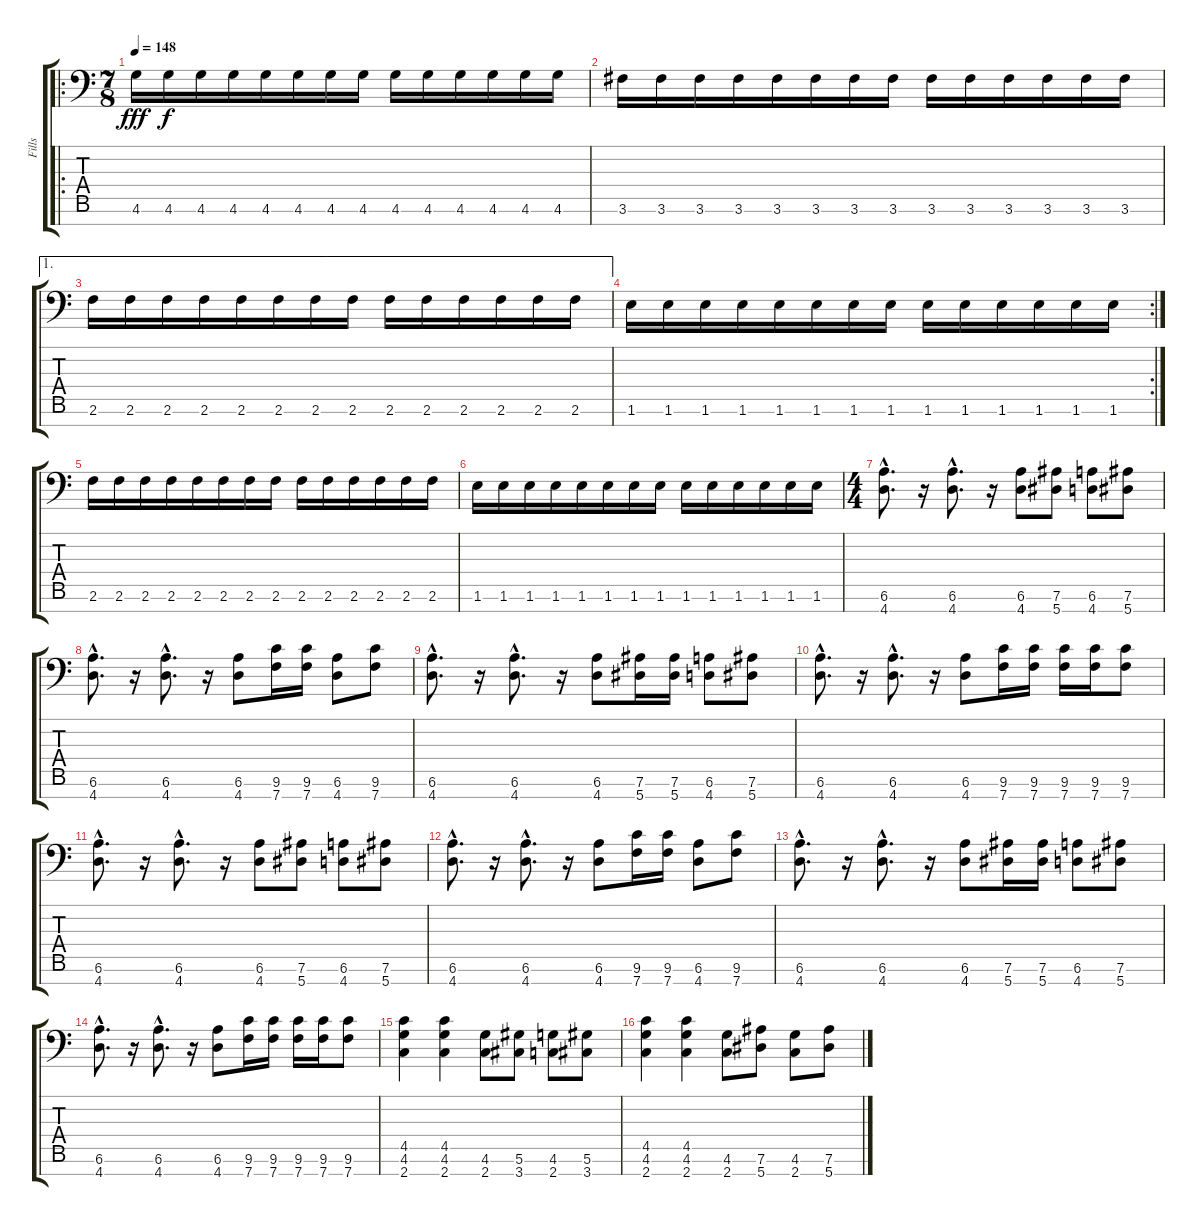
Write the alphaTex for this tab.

\track ("Fills" "Fills") {instrument distortionguitar}
\staff {score tabs}
\tuning (Eb4 Bb3 Gb3 Db3 Ab2 Eb2 Bb1) {hide}
\ro
\ts (7 8)
\tempo 148
\clef f4
\ks c
4.6.16{dy fff instrument distortionguitar} 4.6.16{dy f} 4.6.16 4.6.16 4.6.16 4.6.16 4.6.16 4.6.16 4.6.16 4.6.16 4.6.16 4.6.16 4.6.16 4.6.16 |
3.6.16 3.6.16 3.6.16 3.6.16 3.6.16 3.6.16 3.6.16 3.6.16 3.6.16 3.6.16 3.6.16 3.6.16 3.6.16 3.6.16 |
\ae 1
2.6.16 2.6.16 2.6.16 2.6.16 2.6.16 2.6.16 2.6.16 2.6.16 2.6.16 2.6.16 2.6.16 2.6.16 2.6.16 2.6.16 |
\rc 2
1.6.16 1.6.16 1.6.16 1.6.16 1.6.16 1.6.16 1.6.16 1.6.16 1.6.16 1.6.16 1.6.16 1.6.16 1.6.16 1.6.16 |
2.6.16 2.6.16 2.6.16 2.6.16 2.6.16 2.6.16 2.6.16 2.6.16 2.6.16 2.6.16 2.6.16 2.6.16 2.6.16 2.6.16 |
1.6.16 1.6.16 1.6.16 1.6.16 1.6.16 1.6.16 1.6.16 1.6.16 1.6.16 1.6.16 1.6.16 1.6.16 1.6.16 1.6.16 |
\ts (4 4)
(6.6{hac} 4.7{hac}).8{d} r.16 (6.6{hac} 4.7{hac}).8{d} r.16 (6.6 4.7).8 (7.6 5.7).8 (6.6 4.7).8 (7.6 5.7).8 |
(6.6{hac} 4.7{hac}).8{d} r.16 (6.6{hac} 4.7{hac}).8{d} r.16 (6.6 4.7).8 (9.6 7.7).16 (9.6 7.7).16 (6.6 4.7).8 (9.6 7.7).8 |
(6.6{hac} 4.7{hac}).8{d} r.16 (6.6{hac} 4.7{hac}).8{d} r.16 (6.6 4.7).8 (7.6 5.7).16 (7.6 5.7).16 (6.6 4.7).8 (7.6 5.7).8 |
(6.6{hac} 4.7{hac}).8{d} r.16 (6.6{hac} 4.7{hac}).8{d} r.16 (6.6 4.7).8 (9.6 7.7).16 (9.6 7.7).16 (9.6 7.7).16 (9.6 7.7).16 (9.6 7.7).8 |
(6.6{hac} 4.7{hac}).8{d} r.16 (6.6{hac} 4.7{hac}).8{d} r.16 (6.6 4.7).8 (7.6 5.7).8 (6.6 4.7).8 (7.6 5.7).8 |
(6.6{hac} 4.7{hac}).8{d} r.16 (6.6{hac} 4.7{hac}).8{d} r.16 (6.6 4.7).8 (9.6 7.7).16 (9.6 7.7).16 (6.6 4.7).8 (9.6 7.7).8 |
(6.6{hac} 4.7{hac}).8{d} r.16 (6.6{hac} 4.7{hac}).8{d} r.16 (6.6 4.7).8 (7.6 5.7).16 (7.6 5.7).16 (6.6 4.7).8 (7.6 5.7).8 |
(6.6{hac} 4.7{hac}).8{d} r.16 (6.6{hac} 4.7{hac}).8{d} r.16 (6.6 4.7).8 (9.6 7.7).16 (9.6 7.7).16 (9.6 7.7).16 (9.6 7.7).16 (9.6 7.7).8 |
(4.5 4.6 2.7).4 (4.5 4.6 2.7).4 (4.6 2.7).8 (5.6 3.7).8 (4.6 2.7).8 (5.6 3.7).8 |
(4.5 4.6 2.7).4 (4.5 4.6 2.7).4 (4.6 2.7).8 (7.6 5.7).8 (4.6 2.7).8 (7.6 5.7).8
